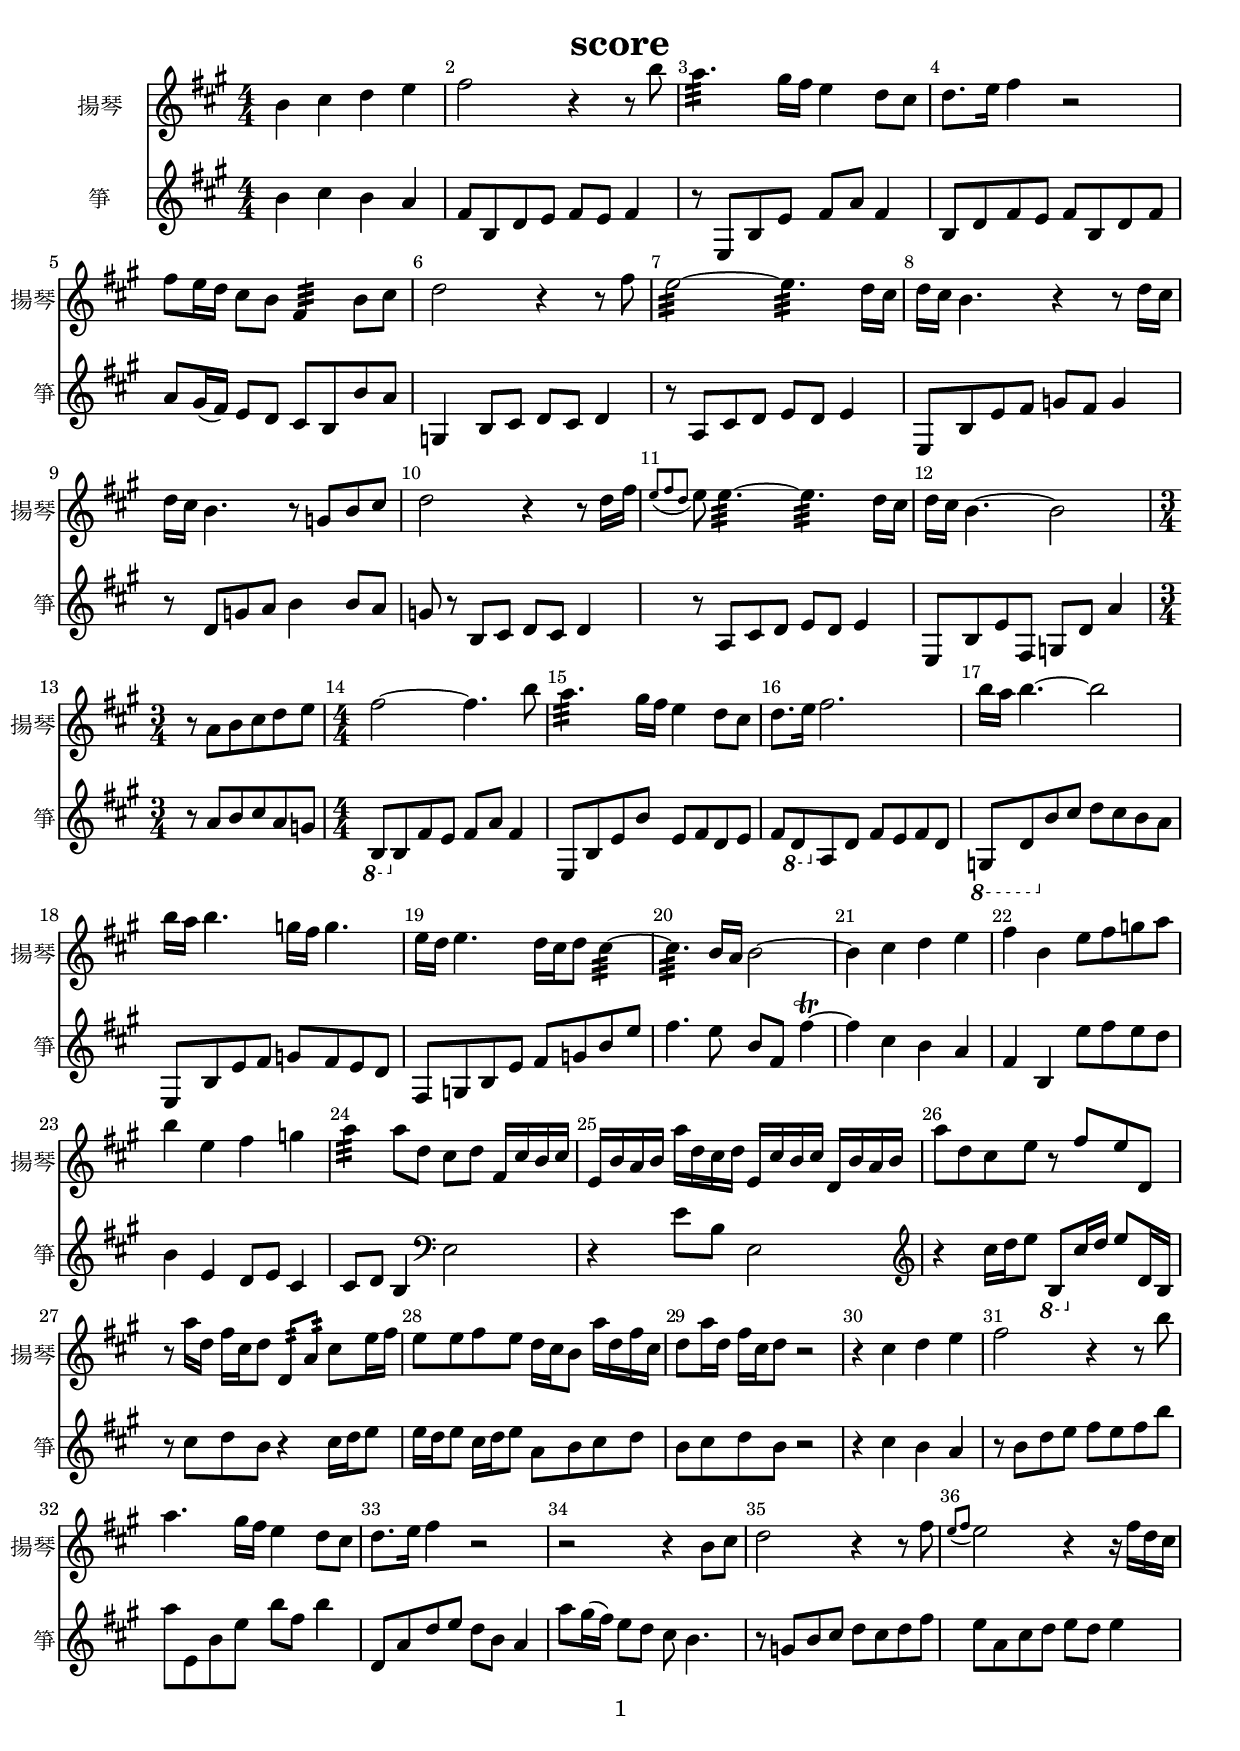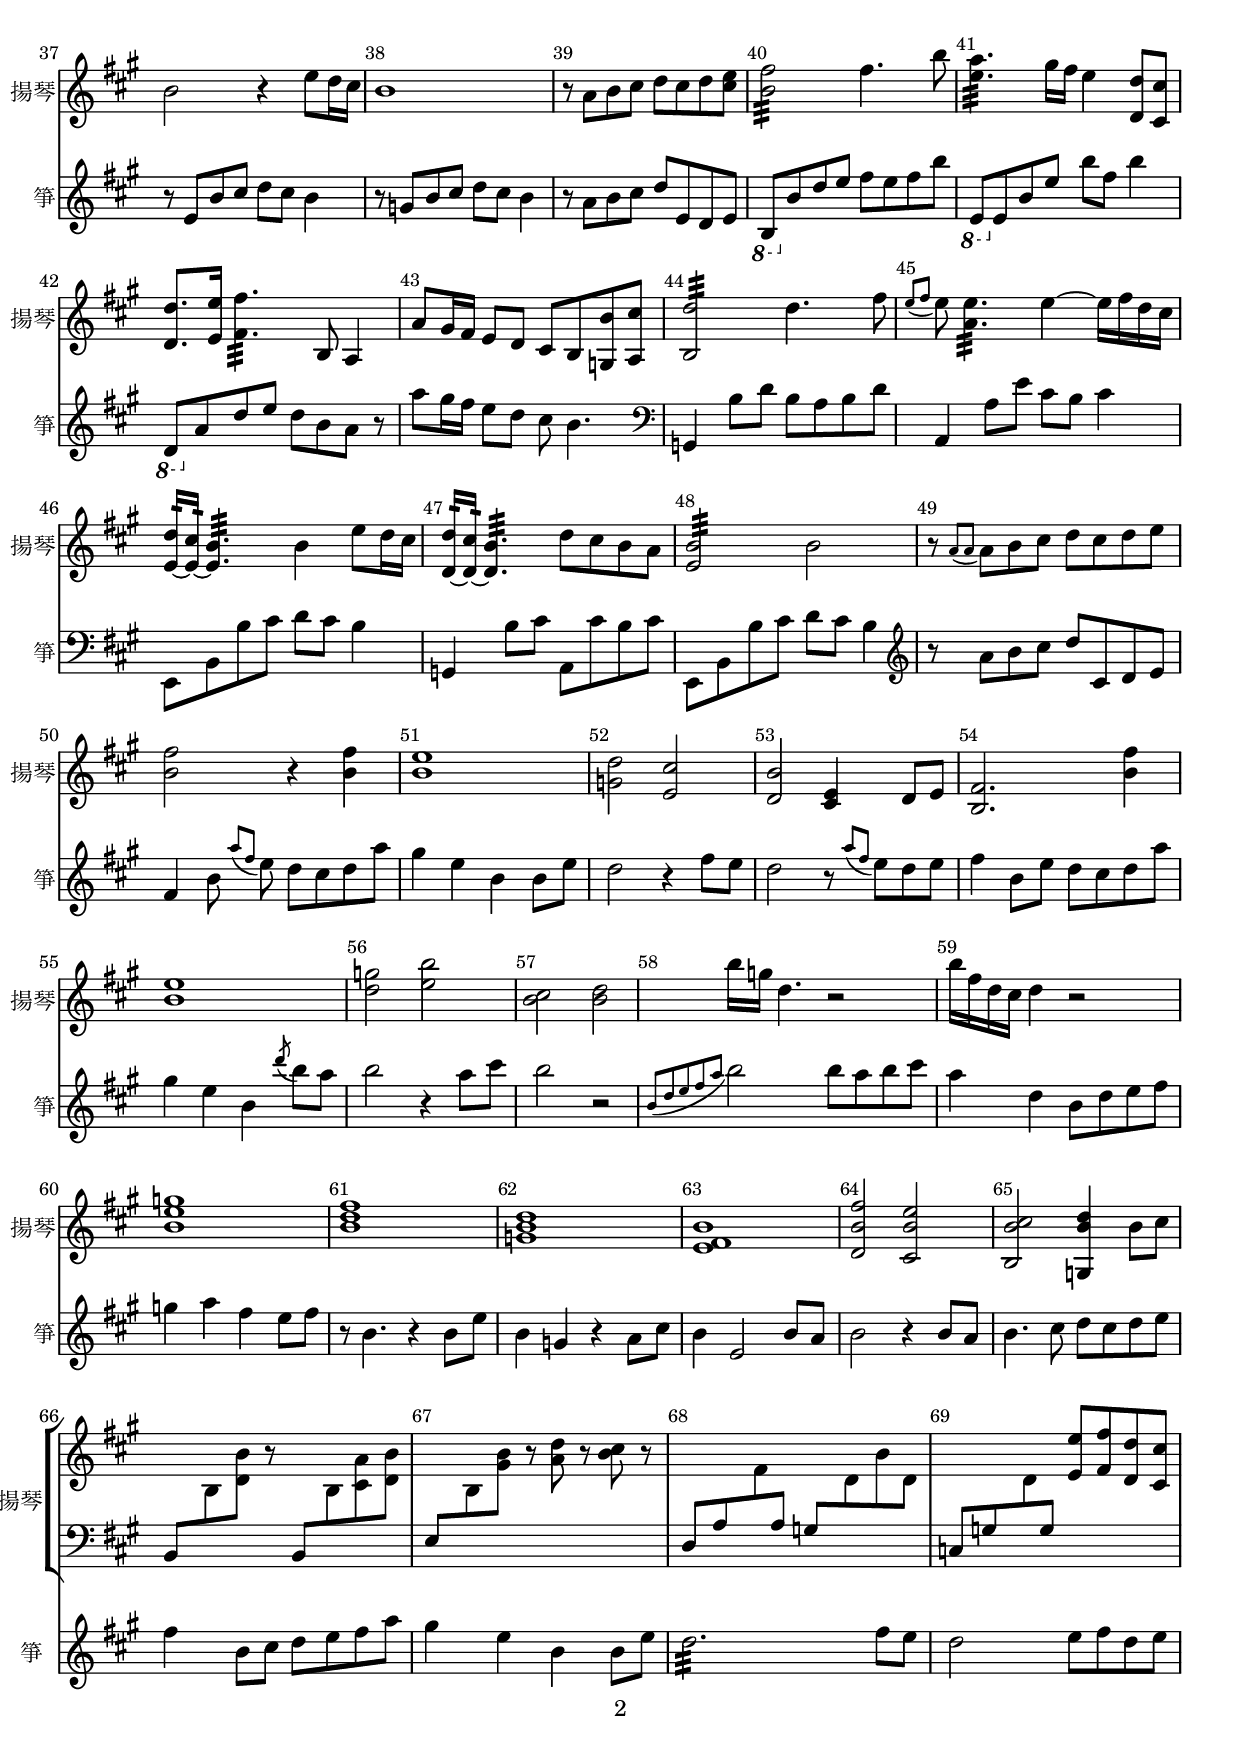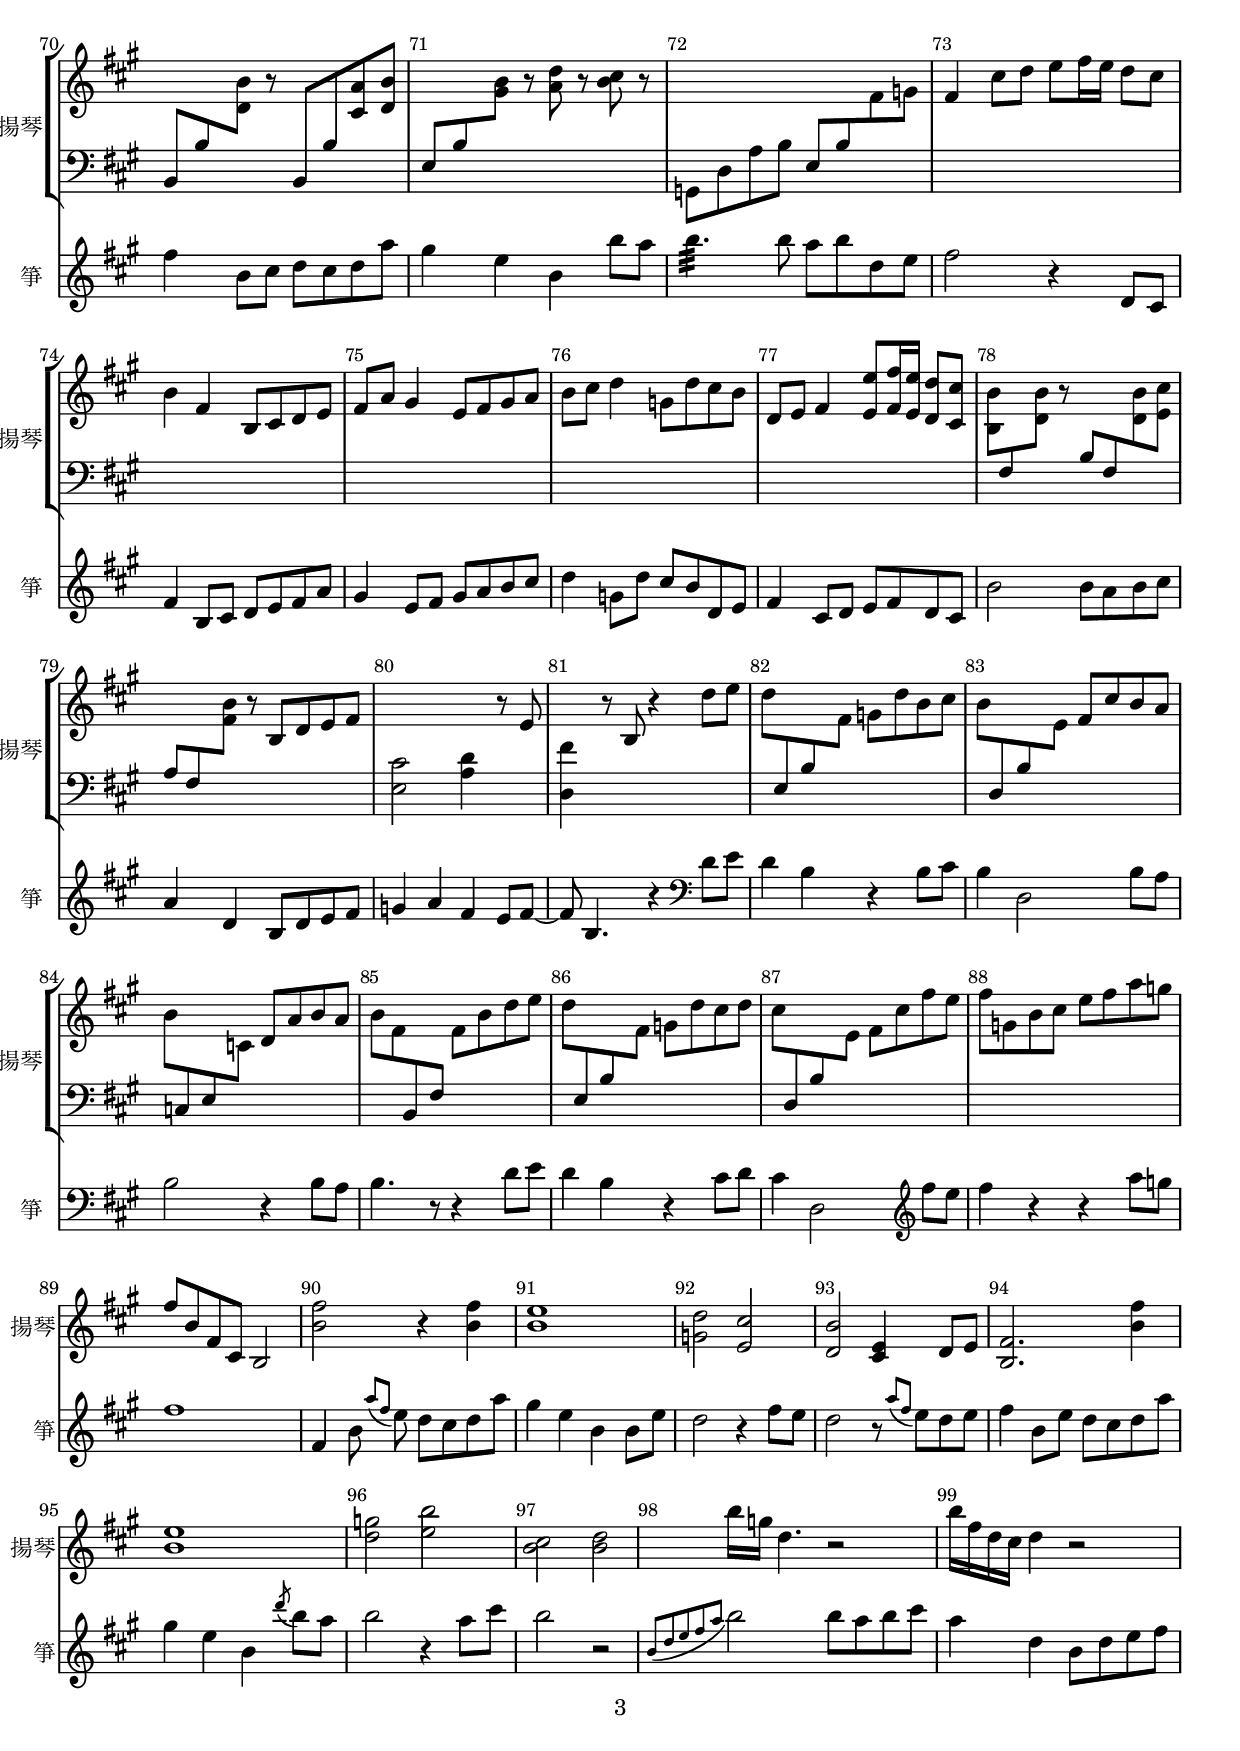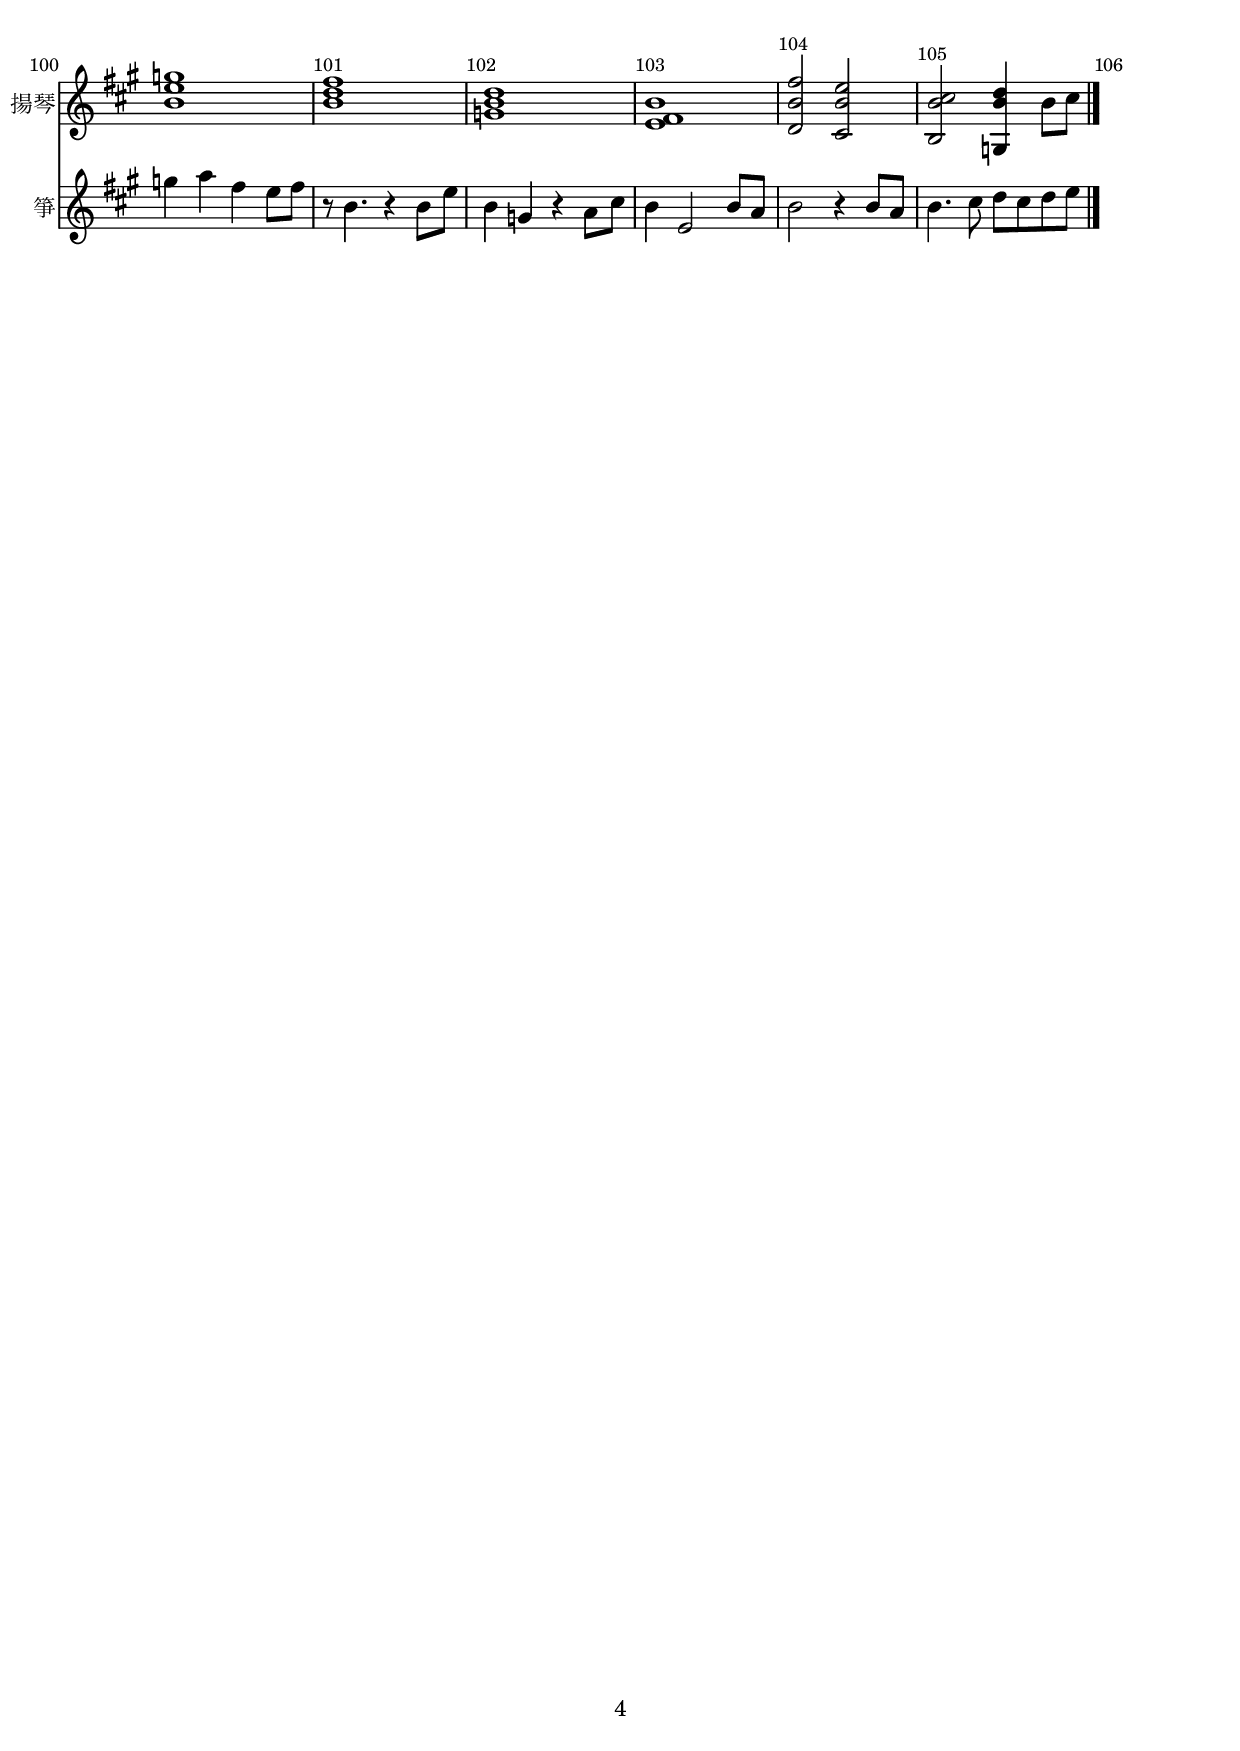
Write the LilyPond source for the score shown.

\version "2.14.2"
\language "english"
\pointAndClickOff
\header { title = "score" tagline = "" }

\paper {
print-page-number = ##t
print-first-page-number = ##t
oddHeaderMarkup = \markup \null
evenHeaderMarkup = \markup \null
oddFooterMarkup = \markup {
\fill-line {
    \on-the-fly #print-page-number-check-first
    \fromproperty #'page:page-number-string
    }
}
evenFooterMarkup = \oddFooterMarkup
}

\score {
<<
\new StaffGroup <<
\set StaffGroup.instrumentName = "揚琴"
\set StaffGroup.shortInstrumentName = "揚琴"
\new Staff = "up" {
\numericTimeSignature
\set Staff.printKeyCancellation = ##f
\override Score.BarNumber.break-visibility = ##(#f #t #t)
{
\time 4/4 \key b \dorian b'4 cs''4 d''4 e''4 | % untitled/b3 untitled/b3.t8 .75-1; 1
  fs''2 r4 r8 b''8 | % untitled/b3 untitled/b3.t8 1.87-2; 2
  a''4.:32 gs''16 fs''16 e''4 d''8 cs''8 | % untitled/b3 untitled/b3.t8 2.87-3; 3
  d''8. e''16 fs''4 r2 | % untitled/b3 untitled/b3.t8 3.25-3.5; 4
  fs''8 e''16 d''16 cs''8 b'8 fs'4:32 b'8 cs''8 | % untitled/b3 untitled/b3.t8 4.87-5; 5
  d''2 r4 r8 fs''8 | % untitled/b3 untitled/b3.t8 5.87-6; 6
  e''2~:32 e''4.:32 d''16 cs''16 | % untitled/b3 untitled/b3.t8 6.93-7; 7
  d''16 cs''16 b'4. r4 r8 d''16 cs''16 | % untitled/b3 untitled/b3.t8 7.93-8; 8
  d''16 cs''16 b'4. r8 g'8 b'8 cs''8 | % untitled/b3 untitled/b3.t8 8.87-9; 9
  d''2 r4 r8 d''16 fs''16 | % untitled/b3 untitled/b3.t8 9.93-10; 10
  \acciaccatura { e''8[ fs''8 d''8] } e''8 e''4.~:32 e''4.:32 d''16 cs''16 | % untitled/b3 untitled/b3.t8 10.93-11; 11
  d''16 cs''16 b'4.~ b'2 | \time 3/4 % untitled/b3 untitled/b3.t8 11.12-12; 12
  r8 a'8 b'8 cs''8 d''8 e''8 | \time 4/4 % untitled/b3 untitled/b3.t8 12.62-12.75; 13
  fs''2~ fs''4. b''8 | % untitled/b4 untitled/b4.t7 .87-1; 14
  a''4.:32 gs''16 fs''16 e''4 d''8 cs''8 | % untitled/b4 untitled/b4.t7 1.87-2; 15
  d''8. e''16 fs''2. | % untitled/b4 untitled/b4.t7 2.25-3; 16
  b''16 a''16 b''4.~ b''2 | % untitled/b4 untitled/b4.t7 3.12-4; 17
  b''16 a''16 b''4. g''16 fs''16 g''4. | % untitled/b4 untitled/b4.t7 4.62-5; 18
  e''16 d''16 e''4. d''16 cs''16 d''8 cs''4~:32 | % untitled/b4 untitled/b4.t7 5.75-6.37; 19
  cs''4.:32 b'16 a'16 b'2~ | % untitled/b4 untitled/b4.t7 6.5-7.25; 20
  b'4 cs''4 d''4 e''4 | % untitled/b4 untitled/b4.t7 7.75-8; 21
  fs''4 b'4 e''8 fs''8 g''8 a''8 | % untitled/b4 untitled/b4.t7 8.87-9; 22
  b''4 e''4 fs''4 g''4 | % untitled/b4 untitled/b4.t7 9.75-10; 23
  a''4:32 a''8 d''8 cs''8 d''8 fs'16 cs''16 b'16 cs''16 | % untitled/b4 untitled/b4.t7 10.93-11; 24
  e'16 b'16 a'16 b'16 a''16 d''16 cs''16 d''16 e'16 cs''16 b'16 cs''16 d'16 b'16 a'16 b'16 | % untitled/b4 untitled/b4.t7 11.93-12; 25
  a''8 d''8 cs''8 e''8 r8 fs''8 e''8 d'8 | % untitled/b4 untitled/b4.t7 12.87-13; 26
  r8 a''16 d''16 fs''16 cs''16 d''8 d'8:32 a'8:32 cs''8 e''16 fs''16 | % untitled/b4 untitled/b4.t7 13.93-14; 27
  e''8 e''8 fs''8 e''8 d''16 cs''16 b'8 a''16 d''16 fs''16 cs''16 | % untitled/b4 untitled/b4.t7 14.93-15; 28
  d''8 a''16 d''16 fs''16 cs''16 d''8 r2 | % untitled/b4 untitled/b4.t7 15.37-15.5; 29
  r4 cs''4 d''4 e''4 | % untitled/b4 untitled/b4.t7 16.75-17; 30
  fs''2 r4 r8 b''8 | % untitled/b2 untitled/b2.t8 .87-1; 31
  a''4. gs''16 fs''16 e''4 d''8 cs''8 | % untitled/b2 untitled/b2.t8 1.87-2; 32
  d''8. e''16 fs''4 r2 | % untitled/b2 untitled/b2.t8 2.25-2.5; 33
  r2 r4 b'8 cs''8 | % untitled/b2 untitled/b2.t8 3.87-4; 34
  d''2 r4 r8 fs''8 | % untitled/b2 untitled/b2.t8 4.87-5; 35
  \acciaccatura { e''8[ fs''8] } e''2 r4 r16 fs''16 d''16 cs''16 | % untitled/b2 untitled/b2.t8 5.93-6; 36
  b'2 r4 e''8 d''16 cs''16 | % untitled/b2 untitled/b2.t8 6.93-7; 37
  b'1 | % untitled/b2 untitled/b2.t8 7-8; 38
  r8 a'8 b'8 cs''8 d''8 cs''8 d''8 <e'' cs''>8 | % untitled/b2 untitled/b2.t8 8.87-9; 39
  <fs'' b'>2:32 fs''4. b''8 | % untitled/b2 untitled/b2.t8 9.87-10; 40
  <a'' e''>4.:32 gs''16 fs''16 e''4 <d'' d'>8 <cs'' cs'>8 | % untitled/b2 untitled/b2.t8 10.87-11; 41
  <d'' d'>8. <e'' e'>16 <fs'' fs'>4.:32 b8 a4 | % untitled/b2 untitled/b2.t11 11.75-12; 42
  a'8 gs'16 fs'16 e'8 d'8 cs'8 b8 <b' g>8 <cs'' a>8 | % untitled/b2 untitled/b2.t8 12.87-13; 43
  <d'' b>2:32 d''4. fs''8 | % untitled/b2 untitled/b2.t8 13.87-14; 44
  \acciaccatura { e''8[ fs''8] } e''8 <e'' a'>4.:32 e''4~ e''16 fs''16 d''16 cs''16 | % untitled/b2 untitled/b2.t8 14.93-15; 45
  <d'' e'~>16:32 <e'~ cs''>16:32 <e' b'>4.:32 b'4 e''8 d''16 cs''16 | % untitled/b2 untitled/b2.t8 15.93-16; 46
  <d'' d'~>16:32 <d'~ cs''>16:32 <d' b'>4.:32 d''8 cs''8 b'8 a'8 | % untitled/b2 untitled/b2.t8 16.87-17; 47
  <b' e'>2:32 b'2 | % untitled/b2 untitled/b2.t8 17.5-18; 48
  r8 \acciaccatura { a'8[ a'8] } a'8 b'8 cs''8 d''8 cs''8 d''8 e''8 | % untitled/b2 untitled/b2.t8 18.87-19; 49
  <fs'' b'>2 r4 <b' fs''>4 | % untitled/b5 untitled/b5.t9 .75-1; 50
  <b' e''>1 | % untitled/b5 untitled/b5.t9 1-2; 51
  <g' d''>2 <e' cs''>2 | % untitled/b5 untitled/b5.t9 2.5-3; 52
  <d' b'>2 <cs' e'>4 d'8 e'8 | % untitled/b5 untitled/b5.t9 3.87-4; 53
  <b fs'>2. <b' fs''>4 | % untitled/b5 untitled/b5.t9 4.75-5; 54
  <b' e''>1 | % untitled/b5 untitled/b5.t9 5-6; 55
  <g'' d''>2 <e'' b''>2 | % untitled/b5 untitled/b5.t9 6.5-7; 56
  <cs'' b'>2 <d'' b'>2 | % untitled/b5 untitled/b5.t9 7.5-8; 57
  b''16 g''16 d''4. r2 | % untitled/b5 untitled/b5.t9 8.12-8.5; 58
  b''16 fs''16 d''16 cs''16 d''4 r2 | % untitled/b5 untitled/b5.t9 9.25-9.5; 59
  <g'' e'' b'>1 | % untitled/b5 untitled/b5.t9 10-11; 60
  <fs'' d'' b'>1 | % untitled/b5 untitled/b5.t9 11-12; 61
  <d'' b' g'>1 | % untitled/b5 untitled/b5.t9 12-13; 62
  <b' fs' e'>1 | % untitled/b5 untitled/b5.t9 13-14; 63
  <d' b' fs''>2 <cs' b' e''>2 | % untitled/b5 untitled/b5.t9 14.5-15; 64
  <b b' cs''>2 <g b' d''>4 b'8 cs''8 | % untitled/b5 untitled/b5.t9 15.87-16; 65
  \change Staff = "down" b,8 \change Staff = "up" b8 <d' b'>8 r8 \change Staff = "down" b,8 \change Staff = "up" b8 <cs' a'>8 <d' b'>8 | % untitled/b6 untitled/b6.t6 .87-1; 66
  \change Staff = "down" e8 \change Staff = "up" b8 <gs' b'>8 r8 <d'' a'>8 r8 <cs'' b'>8 r8 | % untitled/b6 untitled/b6.t6 1.75-1.87; 67
  \change Staff = "down" d8 \change Staff = "up" \change Staff = "down" a8 \change Staff = "up" fs'8 \change Staff = "down" a8 \change Staff = "up" \change Staff = "down" g8 \change Staff = "up" d'8 b'8 d'8 | % untitled/b6 untitled/b6.t6 2.87-3; 68
  \change Staff = "down" c8 \change Staff = "up" \change Staff = "down" g8 \change Staff = "up" d'8 \change Staff = "down" g8 \change Staff = "up" <e' e''>8 <fs' fs''>8 <d' d''>8 <cs' cs''>8 | % untitled/b6 untitled/b6.t6 3.87-4; 69
  \change Staff = "down" b,8 \change Staff = "up" \change Staff = "down" b8 \change Staff = "up" <d' b'>8 r8 \change Staff = "down" b,8 \change Staff = "up" \change Staff = "down" b8 \change Staff = "up" <cs' a'>8 <d' b'>8 | % untitled/b6 untitled/b6.t6 4.87-5; 70
  \change Staff = "down" e8 \change Staff = "up" \change Staff = "down" b8 \change Staff = "up" <gs' b'>8 r8 <d'' a'>8 r8 <cs'' b'>8 r8 | % untitled/b6 untitled/b6.t6 5.75-5.87; 71
  \change Staff = "down" g,8 \change Staff = "up" \change Staff = "down" d8 \change Staff = "up" \change Staff = "down" a8 \change Staff = "up" \change Staff = "down" b8 \change Staff = "up" \change Staff = "down" e8 \change Staff = "up" \change Staff = "down" b8 \change Staff = "up" fs'8 g'8 | % untitled/b6 untitled/b6.t6 6.87-7; 72
  fs'4 cs''8 d''8 e''8 fs''16 e''16 d''8 cs''8 | % untitled/b6 untitled/b6.t6 7.87-8; 73
  b'4 fs'4 b8 cs'8 d'8 e'8 | % untitled/b6 untitled/b6.t6 8.87-9; 74
  fs'8 a'8 gs'4 e'8 fs'8 gs'8 a'8 | % untitled/b6 untitled/b6.t6 9.87-10; 75
  b'8 cs''8 d''4 g'8 d''8 cs''8 b'8 | % untitled/b6 untitled/b6.t6 10.87-11; 76
  d'8 e'8 fs'4 <e'' e'>8 <fs'' fs'>16 <e'' e'>16 <d'' d'>8 <cs'' cs'>8 | % untitled/b6 untitled/b6.t6 11.87-12; 77
  <b' b>8 \change Staff = "down" fs8 \change Staff = "up" <d' b'>8 r8 \change Staff = "down" b8 \change Staff = "up" \change Staff = "down" fs8 \change Staff = "up" <d' b'>8 <e' cs''>8 | % untitled/b6 untitled/b6.t6 12.87-13; 78
  \change Staff = "down" a8 \change Staff = "up" \change Staff = "down" fs8 \change Staff = "up" <fs' b'>8 r8 b8 d'8 e'8 fs'8 | % untitled/b6 untitled/b6.t6 13.87-14; 79
  \change Staff = "down" <e cs'>2 \change Staff = "up" \change Staff = "down" <a d'>4 \change Staff = "up" r8 e'8 | % untitled/b6 untitled/b6.t6 14.87-15; 80
  \change Staff = "down" <d fs'>4 \change Staff = "up" r8 b8 r4 d''8 e''8 | % untitled/b6 untitled/b6.t6 15.87-16; 81
  d''8 \change Staff = "down" e8 \change Staff = "up" \change Staff = "down" b8 \change Staff = "up" fs'8 g'8 d''8 b'8 cs''8 | % untitled/b6 untitled/b6.t6 16.87-17; 82
  b'8 \change Staff = "down" d8 \change Staff = "up" \change Staff = "down" b8 \change Staff = "up" e'8 fs'8 cs''8 b'8 a'8 | % untitled/b6 untitled/b6.t6 17.87-18; 83
  b'8 \change Staff = "down" c8 \change Staff = "up" \change Staff = "down" e8 \change Staff = "up" c'8 d'8 a'8 b'8 a'8 | % untitled/b6 untitled/b6.t6 18.87-19; 84
  b'8 fs'8 \change Staff = "down" b,8 \change Staff = "up" \change Staff = "down" fs8 \change Staff = "up" fs'8 b'8 d''8 e''8 | % untitled/b6 untitled/b6.t6 19.87-20; 85
  d''8 \change Staff = "down" e8 \change Staff = "up" \change Staff = "down" b8 \change Staff = "up" fs'8 g'8 d''8 cs''8 d''8 | % untitled/b6 untitled/b6.t6 20.87-21; 86
  cs''8 \change Staff = "down" d8 \change Staff = "up" \change Staff = "down" b8 \change Staff = "up" e'8 fs'8 cs''8 fs''8 e''8 | % untitled/b6 untitled/b6.t6 21.87-22; 87
  fs''8 g'8 b'8 cs''8 e''8 fs''8 a''8 g''8 | % untitled/b6 untitled/b6.t6 22.87-23; 88
  fs''8 b'8 fs'8 cs'8 b2 | % untitled/b6 untitled/b6.t6 23.5-24; 89
  <fs'' b'>2 r4 <b' fs''>4 | % untitled/b5 untitled/b5.t9 .75-1; 90
  <b' e''>1 | % untitled/b5 untitled/b5.t9 1-2; 91
  <g' d''>2 <e' cs''>2 | % untitled/b5 untitled/b5.t9 2.5-3; 92
  <d' b'>2 <cs' e'>4 d'8 e'8 | % untitled/b5 untitled/b5.t9 3.87-4; 93
  <b fs'>2. <b' fs''>4 | % untitled/b5 untitled/b5.t9 4.75-5; 94
  <b' e''>1 | % untitled/b5 untitled/b5.t9 5-6; 95
  <g'' d''>2 <e'' b''>2 | % untitled/b5 untitled/b5.t9 6.5-7; 96
  <cs'' b'>2 <d'' b'>2 | % untitled/b5 untitled/b5.t9 7.5-8; 97
  b''16 g''16 d''4. r2 | % untitled/b5 untitled/b5.t9 8.12-8.5; 98
  b''16 fs''16 d''16 cs''16 d''4 r2 | % untitled/b5 untitled/b5.t9 9.25-9.5; 99
  <g'' e'' b'>1 | % untitled/b5 untitled/b5.t9 10-11; 100
  <fs'' d'' b'>1 | % untitled/b5 untitled/b5.t9 11-12; 101
  <d'' b' g'>1 | % untitled/b5 untitled/b5.t9 12-13; 102
  <b' fs' e'>1 | % untitled/b5 untitled/b5.t9 13-14; 103
  <d' b' fs''>2 <cs' b' e''>2 | % untitled/b5 untitled/b5.t9 14.5-15; 104
  <b b' cs''>2 <g b' d''>4 b'8 cs''8 \bar "|." 
} }

\new Staff = "down" \RemoveEmptyStaves {
\numericTimeSignature
\set Staff.printKeyCancellation = ##f
\override Score.BarNumber.break-visibility = ##(#f #t #t)
\override Staff.VerticalAxisGroup.remove-first = ##t
{
\time 4/4 \key b \dorian \clef bass s1 * 105 \bar "|."
} }

>>

\new Staff  {
\set Staff.instrumentName = "箏"
\set Staff.shortInstrumentName = "箏"
\numericTimeSignature
\set Staff.printKeyCancellation = ##f
\override Score.BarNumber.break-visibility = ##(#f #t #t)
{
\time 4/4 \key b \dorian b'4 cs''4 b'4 a'4 | % untitled/b3 untitled/b3.t2 .75-1; 1
  fs'8 b8 d'8 e'8 fs'8 e'8 fs'4 | % untitled/b3 untitled/b3.t2 1.75-2; 2
  r8 e8 b8 e'8 fs'8 a'8 fs'4 | % untitled/b3 untitled/b3.t2 2.75-3; 3
  b8 d'8 fs'8 e'8 fs'8 b8 d'8 fs'8 | % untitled/b3 untitled/b3.t2 3.87-4; 4
  a'8 gs'16( fs'16) e'8 d'8 cs'8 b8 b'8 a'8 | % untitled/b3 untitled/b3.t2 4.87-5; 5
  g4 b8 cs'8 d'8 cs'8 d'4 | % untitled/b3 untitled/b3.t2 5.75-6; 6
  r8 a8 cs'8 d'8 e'8 d'8 e'4 | % untitled/b3 untitled/b3.t2 6.75-7; 7
  e8 b8 e'8 fs'8 g'8 fs'8 g'4 | % untitled/b3 untitled/b3.t2 7.75-8; 8
  r8 d'8 g'8 a'8 b'4 b'8 a'8 | % untitled/b3 untitled/b3.t2 8.87-9; 9
  g'8 r8 b8 cs'8 d'8 cs'8 d'4 | % untitled/b3 untitled/b3.t2 9.75-10; 10
  r8 a8 cs'8 d'8 e'8 d'8 e'4 | % untitled/b3 untitled/b3.t2 10.75-11; 11
  e8 b8 e'8 fs8 g8 d'8 a'4 | \time 3/4 % untitled/b3 untitled/b3.t2 11.75-12; 12
  r8 a'8 b'8 cs''8 a'8 g'8 | \time 4/4 % untitled/b3 untitled/b3.t2 12.62-12.75; 13
  \ottava #-1 b,8 \ottava #0 b8 fs'8 e'8 fs'8 a'8 fs'4 | % untitled/b4 untitled/b4.t2 .75-1; 14
  e8 b8 e'8 b'8 e'8 fs'8 d'8 e'8 | % untitled/b4 untitled/b4.t2 1.87-2; 15
  fs'8 \ottava #-1 d8 \ottava #0 a8 d'8 fs'8 e'8 fs'8 d'8 | % untitled/b4 untitled/b4.t2 2.87-3; 16
  \ottava #-1 g,8 d8 \ottava #0 b'8 cs''8 d''8 cs''8 b'8 a'8 | % untitled/b4 untitled/b4.t2 3.87-4; 17
  e8 b8 e'8 fs'8 g'8 fs'8 e'8 d'8 | % untitled/b4 untitled/b4.t2 4.87-5; 18
  fs8 g8 b8 e'8 fs'8 g'8 b'8 e''8 | % untitled/b4 untitled/b4.t2 5.87-6; 19
  fs''4. e''8 b'8 fs'8 fs''4~\trill | % untitled/b4 untitled/b4.t2 6.75-7.25; 20
  fs''4 cs''4 b'4 a'4 | % untitled/b4 untitled/b4.t2 7.75-8; 21
  fs'4 b4 e''8 fs''8 e''8 d''8 | % untitled/b4 untitled/b4.t2 8.87-9; 22
  b'4 e'4 d'8 e'8 cs'4 | % untitled/b4 untitled/b4.t2 9.75-10; 23
  cs'8 d'8 b4 \clef bass e2 | % untitled/b4 untitled/b4.t2 10.5-11; 24
  r4 e'8 b8 e2 | % untitled/b4 untitled/b4.t2 11.5-12; 25
  \clef treble r4 cs''16 d''16 e''8 \ottava #-1 b,8 \ottava #0 cs''16 d''16 e''8 d'16 b16 | % untitled/b4 untitled/b4.t2 12.93-13; 26
  r8 cs''8 d''8 b'8 r4 cs''16 d''16 e''8 | % untitled/b4 untitled/b4.t2 13.87-14; 27
  e''16 d''16 e''8 cs''16 d''16 e''8 a'8 b'8 cs''8 d''8 | % untitled/b4 untitled/b4.t2 14.87-15; 28
  b'8 cs''8 d''8 b'8 r2 | % untitled/b4 untitled/b4.t2 15.37-15.5; 29
  r4 cs''4 b'4 a'4 | % untitled/b4 untitled/b4.t2 16.75-17; 30
  r8 b'8 d''8 e''8 fs''8 e''8 fs''8 b''8 | % untitled/b2 untitled/b2.t2 .87-1; 31
  a''8 e'8 b'8 e''8 b''8 fs''8 b''4 | % untitled/b2 untitled/b2.t2 1.75-2; 32
  d'8 a'8 d''8 e''8 d''8 b'8 a'4 | % untitled/b2 untitled/b2.t2 2.75-3; 33
  a''8 gs''16( fs''16) e''8 d''8 cs''8 b'4. | % untitled/b2 untitled/b2.t2 3.62-4; 34
  r8 g'8 b'8 cs''8 d''8 cs''8 d''8 fs''8 | % untitled/b2 untitled/b2.t2 4.87-5; 35
  e''8 a'8 cs''8 d''8 e''8 d''8 e''4 | % untitled/b2 untitled/b2.t2 5.75-6; 36
  r8 e'8 b'8 cs''8 d''8 cs''8 b'4 | % untitled/b2 untitled/b2.t2 6.75-7; 37
  r8 g'8 b'8 cs''8 d''8 cs''8 b'4 | % untitled/b2 untitled/b2.t2 7.75-8; 38
  r8 a'8 b'8 cs''8 d''8 e'8 d'8 e'8 | % untitled/b2 untitled/b2.t2 8.87-9; 39
  \ottava #-1 b,8 \ottava #0 b'8 d''8 e''8 fs''8 e''8 fs''8 b''8 | % untitled/b2 untitled/b2.t2 9.87-10; 40
  \ottava #-1 e8 \ottava #0 e'8 b'8 e''8 b''8 fs''8 b''4 | % untitled/b2 untitled/b2.t2 10.75-11; 41
  \ottava #-1 d8 \ottava #0 a'8 d''8 e''8 d''8 b'8 a'8 r8 | % untitled/b2 untitled/b2.t2 11.75-11.87; 42
  a''8 gs''16 fs''16 e''8 d''8 cs''8 b'4. | % untitled/b2 untitled/b2.t2 12.62-13; 43
  \clef bass g,4 b8 d'8 b8 a8 b8 d'8 | % untitled/b2 untitled/b2.t2 13.87-14; 44
  a,4 a8 e'8 cs'8 b8 cs'4 | % untitled/b2 untitled/b2.t2 14.75-15; 45
  e,8 b,8 b8 cs'8 d'8 cs'8 b4 | % untitled/b2 untitled/b2.t2 15.75-16; 46
  g,4 b8 cs'8 a,8 cs'8 b8 cs'8 | % untitled/b2 untitled/b2.t2 16.87-17; 47
  e,8 b,8 b8 cs'8 d'8 cs'8 b4 | % untitled/b2 untitled/b2.t2 17.75-18; 48
  \clef treble r8 a'8 b'8 cs''8 d''8 cs'8 d'8 e'8 | % untitled/b2 untitled/b2.t2 18.87-19; 49
  fs'4 b'8 \acciaccatura { a''8[ fs''8] } e''8 d''8 cs''8 d''8 a''8 | % untitled/b5 untitled/b5.t2 .87-1; 50
  gs''4 e''4 b'4 b'8 e''8 | % untitled/b5 untitled/b5.t2 1.87-2; 51
  d''2 r4 fs''8 e''8 | % untitled/b5 untitled/b5.t2 2.87-3; 52
  d''2 r8 \acciaccatura { a''8[ fs''8] } e''8 d''8 e''8 | % untitled/b5 untitled/b5.t2 3.87-4; 53
  fs''4 b'8 e''8 d''8 cs''8 d''8 a''8 | % untitled/b5 untitled/b5.t2 4.87-5; 54
  gs''4 e''4 b'4 \acciaccatura { d'''8 } b''8 a''8 | % untitled/b5 untitled/b5.t2 5.87-6; 55
  b''2 r4 a''8 cs'''8 | % untitled/b5 untitled/b5.t2 6.87-7; 56
  b''2 r2 | % untitled/b5 untitled/b5.t2 7-7.5; 57
  \acciaccatura { b'8[ d''8 e''8 fs''8 a''8] } b''2 b''8 a''8 b''8 cs'''8 | % untitled/b5 untitled/b5.t2 8.87-9; 58
  a''4 d''4 b'8 d''8 e''8 fs''8 | % untitled/b5 untitled/b5.t2 9.87-10; 59
  g''4 a''4 fs''4 e''8 fs''8 | % untitled/b5 untitled/b5.t2 10.87-11; 60
  r8 b'4. r4 b'8 e''8 | % untitled/b5 untitled/b5.t2 11.87-12; 61
  b'4 g'4 r4 a'8 cs''8 | % untitled/b5 untitled/b5.t2 12.87-13; 62
  b'4 e'2 b'8 a'8 | % untitled/b5 untitled/b5.t2 13.87-14; 63
  b'2 r4 b'8 a'8 | % untitled/b5 untitled/b5.t2 14.87-15; 64
  b'4. cs''8 d''8 cs''8 d''8 e''8 | % untitled/b5 untitled/b5.t2 15.87-16; 65
  fs''4 b'8 cs''8 d''8 e''8 fs''8 a''8 | % untitled/b6 untitled/b6.t1 .87-1; 66
  gs''4 e''4 b'4 b'8 e''8 | % untitled/b6 untitled/b6.t1 1.87-2; 67
  d''2.:32 fs''8 e''8 | % untitled/b6 untitled/b6.t1 2.87-3; 68
  d''2 e''8 fs''8 d''8 e''8 | % untitled/b6 untitled/b6.t1 3.87-4; 69
  fs''4 b'8 cs''8 d''8 cs''8 d''8 a''8 | % untitled/b6 untitled/b6.t1 4.87-5; 70
  gs''4 e''4 b'4 b''8 a''8 | % untitled/b6 untitled/b6.t1 5.87-6; 71
  b''4.:32 b''8 a''8 b''8 d''8 e''8 | % untitled/b6 untitled/b6.t1 6.87-7; 72
  fs''2 r4 d'8 cs'8 | % untitled/b6 untitled/b6.t1 7.87-8; 73
  fs'4 b8 cs'8 d'8 e'8 fs'8 a'8 | % untitled/b6 untitled/b6.t1 8.87-9; 74
  gs'4 e'8 fs'8 gs'8 a'8 b'8 cs''8 | % untitled/b6 untitled/b6.t1 9.87-10; 75
  d''4 g'8 d''8 cs''8 b'8 d'8 e'8 | % untitled/b6 untitled/b6.t1 10.87-11; 76
  fs'4 cs'8 d'8 e'8 fs'8 d'8 cs'8 | % untitled/b6 untitled/b6.t1 11.87-12; 77
  b'2 b'8 a'8 b'8 cs''8 | % untitled/b6 untitled/b6.t1 12.87-13; 78
  a'4 d'4 b8 d'8 e'8 fs'8 | % untitled/b6 untitled/b6.t1 13.87-14; 79
  g'4 a'4 fs'4 e'8 fs'8~ | % untitled/b6 untitled/b6.t1 14.87-15.12; 80
  fs'8 b4. r4 \clef bass d'8 e'8 | % untitled/b6 untitled/b6.t1 15.87-16; 81
  d'4 b4 r4 b8 cs'8 | % untitled/b6 untitled/b6.t1 16.87-17; 82
  b4 d2 b8 a8 | % untitled/b6 untitled/b6.t1 17.87-18; 83
  b2 r4 b8 a8 | % untitled/b6 untitled/b6.t1 18.87-19; 84
  b4. r8 r4 d'8 e'8 | % untitled/b6 untitled/b6.t1 19.87-20; 85
  d'4 b4 r4 cs'8 d'8 | % untitled/b6 untitled/b6.t1 20.87-21; 86
  cs'4 d2 \clef treble fs''8 e''8 | % untitled/b6 untitled/b6.t1 21.87-22; 87
  fs''4 r4 r4 a''8 g''8 | % untitled/b6 untitled/b6.t1 22.87-23; 88
  fs''1 | % untitled/b6 untitled/b6.t1 23-24; 89
  fs'4 b'8 \acciaccatura { a''8[ fs''8] } e''8 d''8 cs''8 d''8 a''8 | % untitled/b5 untitled/b5.t2 .87-1; 90
  gs''4 e''4 b'4 b'8 e''8 | % untitled/b5 untitled/b5.t2 1.87-2; 91
  d''2 r4 fs''8 e''8 | % untitled/b5 untitled/b5.t2 2.87-3; 92
  d''2 r8 \acciaccatura { a''8[ fs''8] } e''8 d''8 e''8 | % untitled/b5 untitled/b5.t2 3.87-4; 93
  fs''4 b'8 e''8 d''8 cs''8 d''8 a''8 | % untitled/b5 untitled/b5.t2 4.87-5; 94
  gs''4 e''4 b'4 \acciaccatura { d'''8 } b''8 a''8 | % untitled/b5 untitled/b5.t2 5.87-6; 95
  b''2 r4 a''8 cs'''8 | % untitled/b5 untitled/b5.t2 6.87-7; 96
  b''2 r2 | % untitled/b5 untitled/b5.t2 7-7.5; 97
  \acciaccatura { b'8[ d''8 e''8 fs''8 a''8] } b''2 b''8 a''8 b''8 cs'''8 | % untitled/b5 untitled/b5.t2 8.87-9; 98
  a''4 d''4 b'8 d''8 e''8 fs''8 | % untitled/b5 untitled/b5.t2 9.87-10; 99
  g''4 a''4 fs''4 e''8 fs''8 | % untitled/b5 untitled/b5.t2 10.87-11; 100
  r8 b'4. r4 b'8 e''8 | % untitled/b5 untitled/b5.t2 11.87-12; 101
  b'4 g'4 r4 a'8 cs''8 | % untitled/b5 untitled/b5.t2 12.87-13; 102
  b'4 e'2 b'8 a'8 | % untitled/b5 untitled/b5.t2 13.87-14; 103
  b'2 r4 b'8 a'8 | % untitled/b5 untitled/b5.t2 14.87-15; 104
  b'4. cs''8 d''8 cs''8 d''8 e''8 \bar "|." 
} }

>>
}

